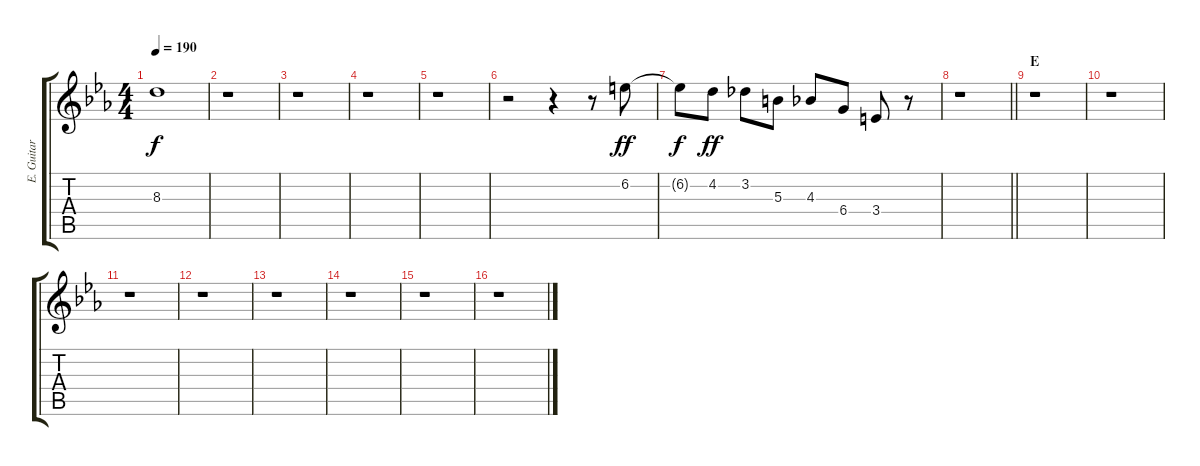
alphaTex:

\track ("E. Guitar IV" "E. Guitar ") {instrument electricguitarclean}
\staff {score tabs}
\tuning (Eb4 Bb3 Gb3 Db3 Ab2 Eb2) {hide}
\ts (4 4)
\tempo 190
\clef g2
\ks eb
8.3{t}.1{dy f} |
r.1 |
r.1 |
r.1 |
r.1 |
r.2 r.4 r.8 6.2.8{dy ff} |
6.2{t}.8{dy f} 4.2.8{dy ff} 3.2.8 5.3.8 4.3.8 6.4.8 3.4.8 r.8 |
\barLineRight lightlight
r.1 |
\section ("" "E")
r.1 |
r.1 |
r.1 |
r.1 |
r.1 |
r.1 |
r.1 |
r.1
